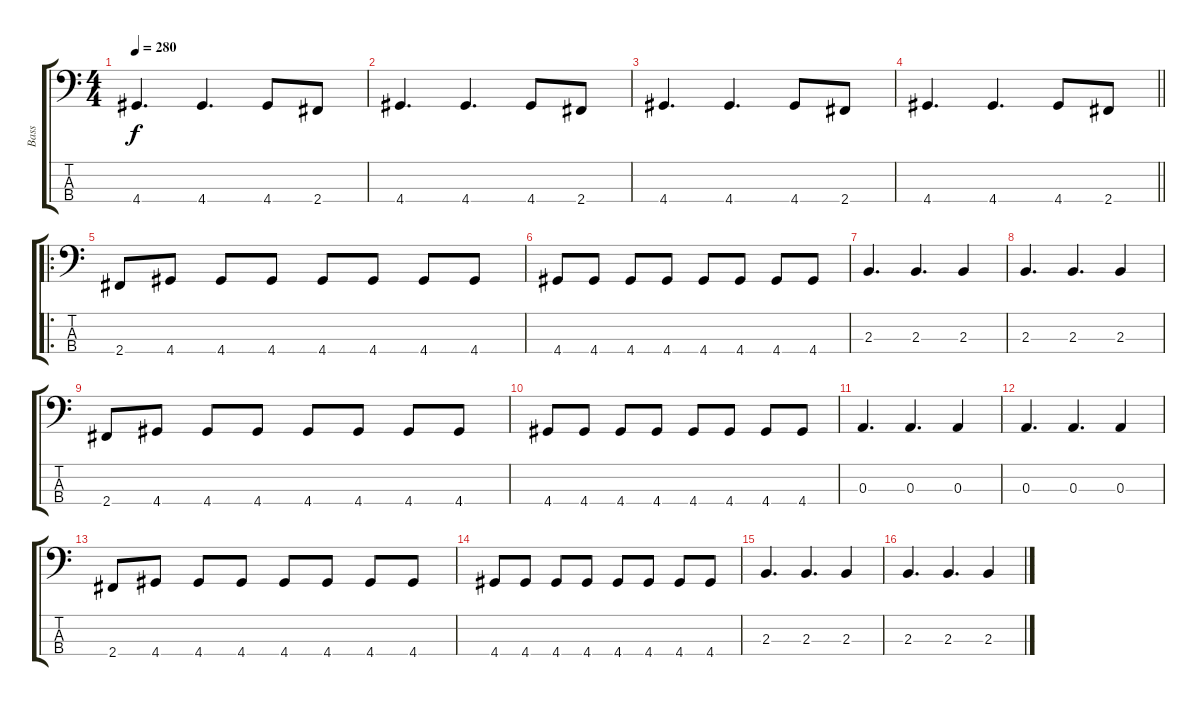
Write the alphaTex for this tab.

\track ("Bass" "Bass") {instrument electricbasspick}
\staff {score tabs}
\tuning (G2 D2 A1 E1) {hide}
\ts (4 4)
\tempo 280
\clef f4
\ks c
4.4.4{d dy f} 4.4.4{d} 4.4.8 2.4.8 |
4.4.4{d} 4.4.4{d} 4.4.8 2.4.8 |
4.4.4{d} 4.4.4{d} 4.4.8 2.4.8 |
\barLineRight lightlight
4.4.4{d} 4.4.4{d} 4.4.8 2.4.8 |
\ro
2.4.8 4.4.8 4.4.8 4.4.8 4.4.8 4.4.8 4.4.8 4.4.8 |
4.4.8 4.4.8 4.4.8 4.4.8 4.4.8 4.4.8 4.4.8 4.4.8 |
2.3.4{d} 2.3.4{d} 2.3.4 |
2.3.4{d} 2.3.4{d} 2.3.4 |
2.4.8 4.4.8 4.4.8 4.4.8 4.4.8 4.4.8 4.4.8 4.4.8 |
4.4.8 4.4.8 4.4.8 4.4.8 4.4.8 4.4.8 4.4.8 4.4.8 |
0.3.4{d} 0.3.4{d} 0.3.4 |
0.3.4{d} 0.3.4{d} 0.3.4 |
2.4.8 4.4.8 4.4.8 4.4.8 4.4.8 4.4.8 4.4.8 4.4.8 |
4.4.8 4.4.8 4.4.8 4.4.8 4.4.8 4.4.8 4.4.8 4.4.8 |
2.3.4{d} 2.3.4{d} 2.3.4 |
2.3.4{d} 2.3.4{d} 2.3.4
